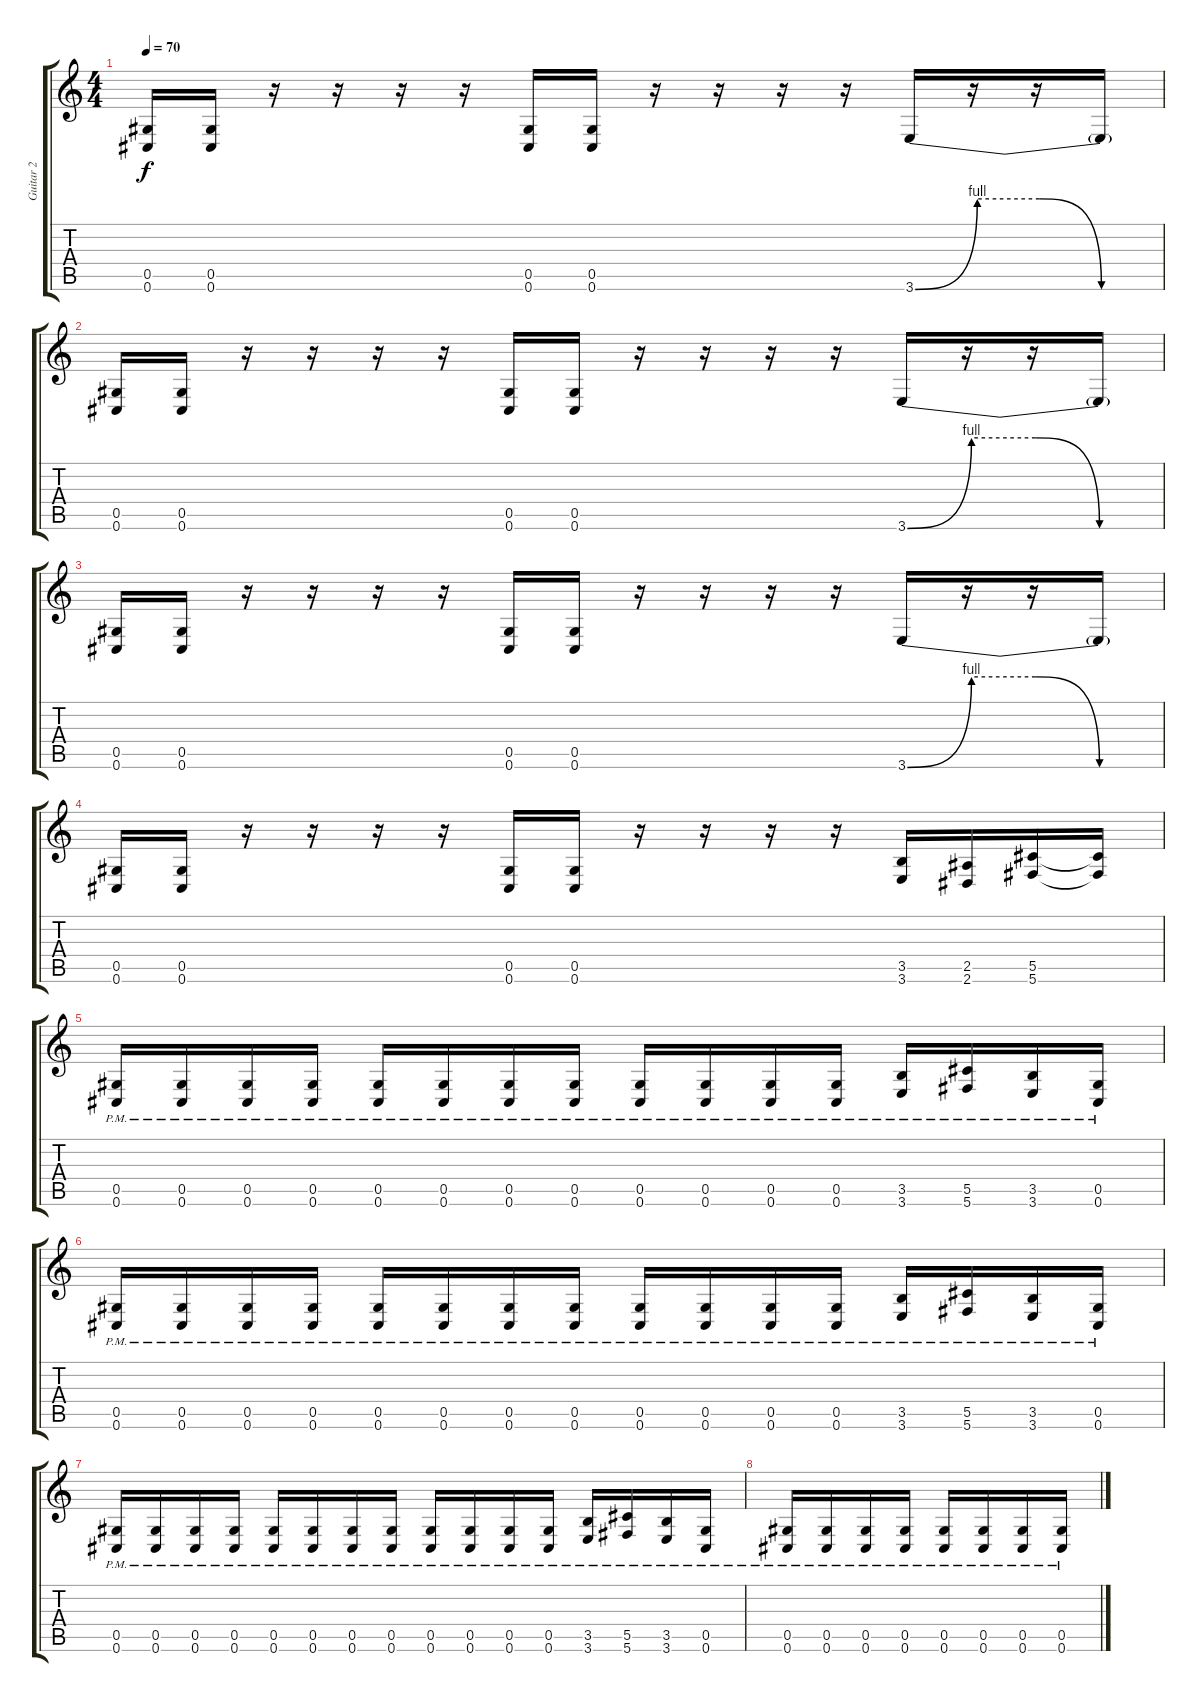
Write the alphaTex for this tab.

\track ("Guitar 2" "Guitar 2") {instrument distortionguitar}
\staff {score tabs}
\tuning (Eb4 Bb3 Gb3 Db3 Ab2 Db2) {hide}
\ts (4 4)
\tempo 70
\clef g2
\ks c
(0.5 0.6).16{dy f} (0.5 0.6).16 r.16 r.16 r.16 r.16 (0.5 0.6).16 (0.5 0.6).16 r.16 r.16 r.16 r.16 3.6{be (custom 0 0 15 4 30 4 45 0 60 0)}.16 r.16 r.16 3.6{t}.16 |
(0.5 0.6).16 (0.5 0.6).16 r.16 r.16 r.16 r.16 (0.5 0.6).16 (0.5 0.6).16 r.16 r.16 r.16 r.16 3.6{be (custom 0 0 15 4 30 4 45 0 60 0)}.16 r.16 r.16 3.6{t}.16 |
(0.5 0.6).16 (0.5 0.6).16 r.16 r.16 r.16 r.16 (0.5 0.6).16 (0.5 0.6).16 r.16 r.16 r.16 r.16 3.6{be (custom 0 0 15 4 30 4 45 0 60 0)}.16 r.16 r.16 3.6{t}.16 |
(0.5 0.6).16 (0.5 0.6).16 r.16 r.16 r.16 r.16 (0.5 0.6).16 (0.5 0.6).16 r.16 r.16 r.16 r.16 (3.5 3.6).16 (2.5 2.6).16 (5.5 5.6).16 (5.5{t} 5.6{t}).16 |
(0.5{pm} 0.6{pm}).16 (0.5{pm} 0.6{pm}).16 (0.5{pm} 0.6{pm}).16 (0.5{pm} 0.6{pm}).16 (0.5{pm} 0.6{pm}).16 (0.5{pm} 0.6{pm}).16 (0.5{pm} 0.6{pm}).16 (0.5{pm} 0.6{pm}).16 (0.5{pm} 0.6{pm}).16 (0.5{pm} 0.6{pm}).16 (0.5{pm} 0.6{pm}).16 (0.5{pm} 0.6{pm}).16 (3.5{pm} 3.6{pm}).16 (5.5{pm} 5.6{pm}).16 (3.5{pm} 3.6{pm}).16 (0.5{pm} 0.6{pm}).16 |
(0.5{pm} 0.6{pm}).16 (0.5{pm} 0.6{pm}).16 (0.5{pm} 0.6{pm}).16 (0.5{pm} 0.6{pm}).16 (0.5{pm} 0.6{pm}).16 (0.5{pm} 0.6{pm}).16 (0.5{pm} 0.6{pm}).16 (0.5{pm} 0.6{pm}).16 (0.5{pm} 0.6{pm}).16 (0.5{pm} 0.6{pm}).16 (0.5{pm} 0.6{pm}).16 (0.5{pm} 0.6{pm}).16 (3.5{pm} 3.6{pm}).16 (5.5{pm} 5.6{pm}).16 (3.5{pm} 3.6{pm}).16 (0.5{pm} 0.6{pm}).16 |
(0.5{pm} 0.6{pm}).16 (0.5{pm} 0.6{pm}).16 (0.5{pm} 0.6{pm}).16 (0.5{pm} 0.6{pm}).16 (0.5{pm} 0.6{pm}).16 (0.5{pm} 0.6{pm}).16 (0.5{pm} 0.6{pm}).16 (0.5{pm} 0.6{pm}).16 (0.5{pm} 0.6{pm}).16 (0.5{pm} 0.6{pm}).16 (0.5{pm} 0.6{pm}).16 (0.5{pm} 0.6{pm}).16 (3.5{pm} 3.6{pm}).16 (5.5{pm} 5.6{pm}).16 (3.5{pm} 3.6{pm}).16 (0.5{pm} 0.6{pm}).16 |
(0.5{pm} 0.6{pm}).16 (0.5{pm} 0.6{pm}).16 (0.5{pm} 0.6{pm}).16 (0.5{pm} 0.6{pm}).16 (0.5{pm} 0.6{pm}).16 (0.5{pm} 0.6{pm}).16 (0.5{pm} 0.6{pm}).16 (0.5{pm} 0.6{pm}).16
